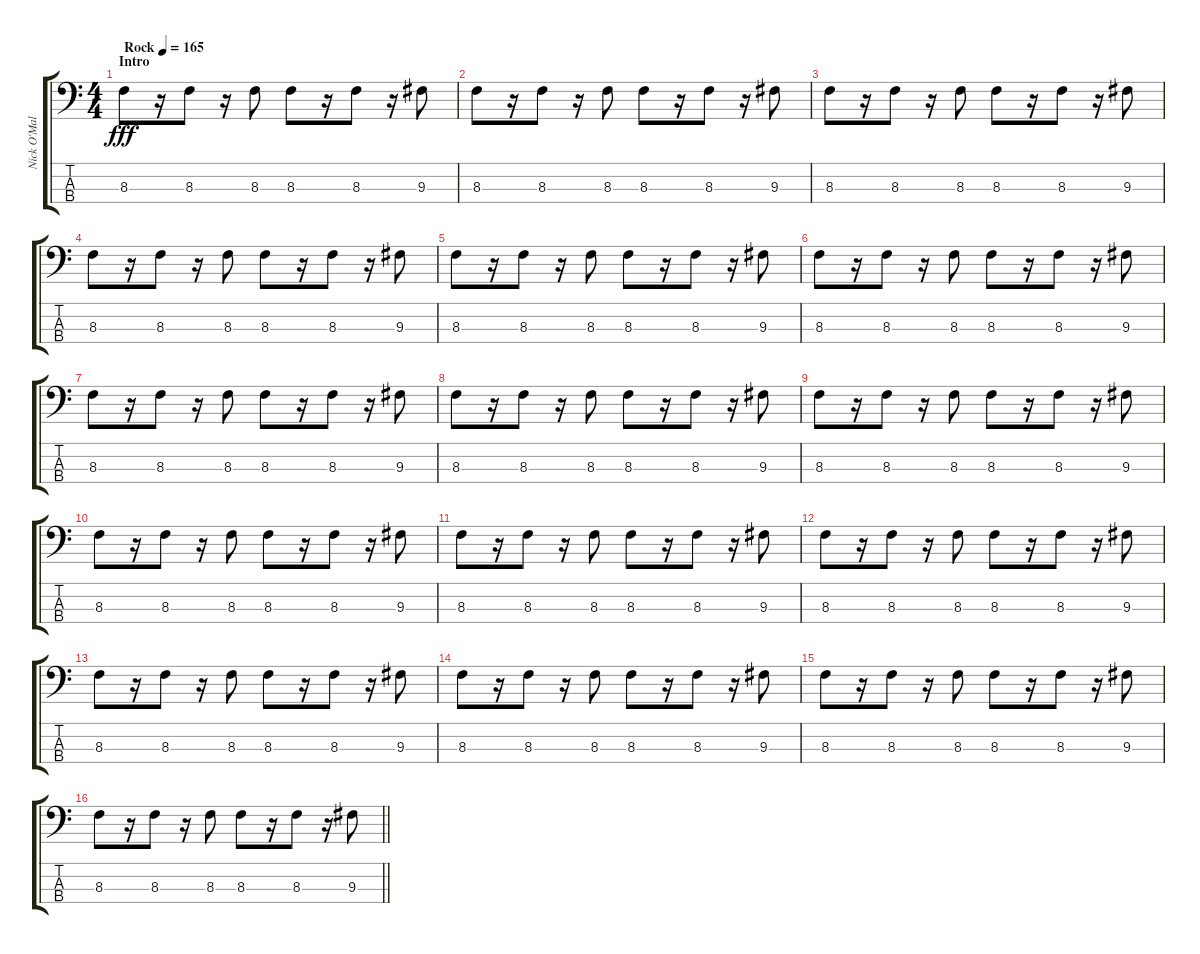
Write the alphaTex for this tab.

\track ("Nick O'Malley (Bass)" "Nick O'Mal") {instrument electricbasspick}
\staff {score tabs}
\tuning (G2 D2 A1 E1) {hide}
\ts (4 4)
\section ("" "Intro")
\tempo (165 "Rock")
\clef f4
\ks c
8.3.8{dy fff instrument electricbasspick} r.16 8.3.8 r.16 8.3.8 8.3.8 r.16 8.3.8 r.16 9.3.8 |
8.3.8 r.16 8.3.8 r.16 8.3.8 8.3.8 r.16 8.3.8 r.16 9.3.8 |
8.3.8 r.16 8.3.8 r.16 8.3.8 8.3.8 r.16 8.3.8 r.16 9.3.8 |
8.3.8 r.16 8.3.8 r.16 8.3.8 8.3.8 r.16 8.3.8 r.16 9.3.8 |
8.3.8 r.16 8.3.8 r.16 8.3.8 8.3.8 r.16 8.3.8 r.16 9.3.8 |
8.3.8 r.16 8.3.8 r.16 8.3.8 8.3.8 r.16 8.3.8 r.16 9.3.8 |
8.3.8 r.16 8.3.8 r.16 8.3.8 8.3.8 r.16 8.3.8 r.16 9.3.8 |
8.3.8 r.16 8.3.8 r.16 8.3.8 8.3.8 r.16 8.3.8 r.16 9.3.8 |
8.3.8 r.16 8.3.8 r.16 8.3.8 8.3.8 r.16 8.3.8 r.16 9.3.8 |
8.3.8 r.16 8.3.8 r.16 8.3.8 8.3.8 r.16 8.3.8 r.16 9.3.8 |
8.3.8 r.16 8.3.8 r.16 8.3.8 8.3.8 r.16 8.3.8 r.16 9.3.8 |
8.3.8 r.16 8.3.8 r.16 8.3.8 8.3.8 r.16 8.3.8 r.16 9.3.8 |
8.3.8 r.16 8.3.8 r.16 8.3.8 8.3.8 r.16 8.3.8 r.16 9.3.8 |
8.3.8 r.16 8.3.8 r.16 8.3.8 8.3.8 r.16 8.3.8 r.16 9.3.8 |
8.3.8 r.16 8.3.8 r.16 8.3.8 8.3.8 r.16 8.3.8 r.16 9.3.8 |
\barLineRight lightlight
8.3.8 r.16 8.3.8 r.16 8.3.8 8.3.8 r.16 8.3.8 r.16 9.3.8
